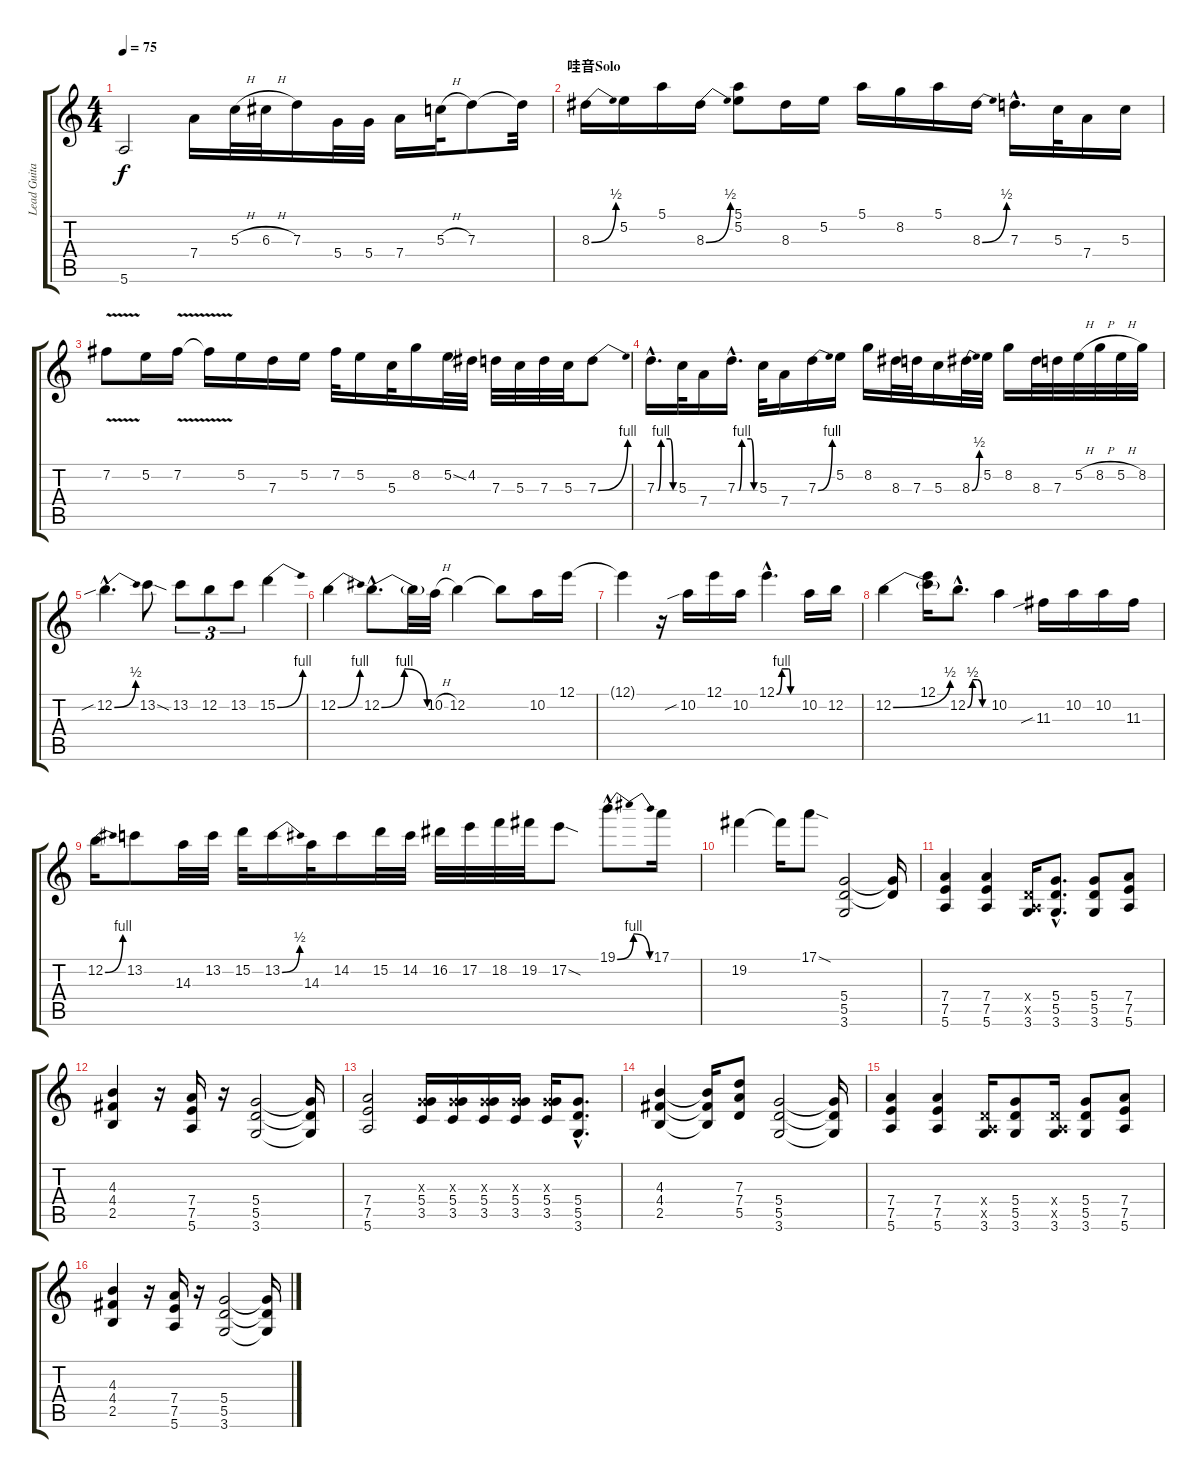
\track ("Lead Guitar" "Lead Guita") {instrument distortionguitar}
\staff {score tabs}
\tuning (E4 B3 G3 D3 A2 E2) {hide}
\ts (4 4)
\tempo 75
\clef g2
\ks c
5.6.2{dy f} 7.4.16 5.3{h}.32 6.3{h}.32 7.3.16 5.4.32 5.4.32 7.4.16 5.3{h}.32 7.3.8 7.3{t}.32 |
\section ("" "哇音Solo")
8.3{be (bend 0 0 60 2)}.16 5.2.16 5.1.16 8.3{be (bend 0 0 60 2)}.16 (5.1 5.2).8 8.3.16 5.2.16 5.1.16 8.2.16 5.1.16 8.3{be (bend 0 0 60 2)}.16 7.3{hac}.16{d} 5.3.32 7.4.16 5.3.16 |
7.2{v}.8 5.2.16 7.2{v}.16 7.2{t}.16 5.2.16 7.3.16 5.2.16 7.2.32 5.2.16 5.3.32 8.2.16 5.2{ss}.32 4.2.32 7.3.32 5.3.32 7.3.32 5.3.32 7.3{be (bend 0 0 60 4)}.8 |
7.3{be (custom 0 0 5 0 15 4 45 4 55 0 60 0) hac}.16{d} 5.3.32 7.4.16 7.3{be (custom 0 0 5 0 15 4 45 4 55 0 60 0) hac}.16{d} 5.3.32 7.4.16 7.3{be (bend 0 0 60 4)}.16 5.2.16 8.2.16 8.3.32 7.3.32 5.3.16 8.3{be (bend 0 0 60 2)}.32 5.2.32 8.2.16 8.3.32 7.3.32 5.2{h}.32 8.2{h}.32 5.2{h}.32 8.2.32 |
12.2{be (bend 0 0 60 2) sib hac}.4{d} 13.2{sod}.8 13.2.8{tu (3 2)} 12.2.8{tu (3 2)} 13.2.8{tu (3 2)} 15.2{be (bend 0 0 60 4)}.4 |
12.2{be (bend 0 0 60 4)}.4 12.2{be (bendrelease 0 0 15 4 45 4 60 0) hac}.8{d} 12.2{t}.32 10.2{h}.32 12.2.4 12.2{t}.8 10.2.16 12.1.16 |
12.1{t}.4 r.16 10.2{sib}.16 12.1.16 10.2.16 12.1{be (custom 0 0 15 4 35 4 40 0 60 0) hac}.4{d} 10.2.16 12.2.16 |
12.2{be (bend 0 0 60 2)}.4 (12.1 12.2{t}).16 12.2{be (custom 0 0 15 2 30 2 45 0 60 0) hac}.8{d} 10.2.4 11.3{sib}.16 10.2.16 10.2.16 11.3.16 |
12.2{be (bend 0 0 60 4)}.16 13.2.8 14.3.32 13.2.32 15.2.32 13.2{be (bend 0 0 60 2)}.16 14.3.32 14.2.16 15.2.32 14.2.32 16.2.32 17.2.32 18.2.32 19.2.32 17.2{sod}.8 19.1{be (bendrelease 0 0 15 4 45 4 60 0) hac}.8{d} 17.1.16 |
19.2.4 19.2{t}.16 17.1{sod}.8 (5.4 5.5 3.6).2 (5.4{t} 5.5{t}).16 |
(7.4 7.5 5.6).4 (7.4 7.5 5.6).4 (0.4{x} 0.5{x} 3.6).16 (5.4{hac} 5.5{hac} 3.6{hac}).8{d} (5.4 5.5 3.6).8 (7.4 7.5 5.6).8 |
(4.3 4.4 2.5).4 r.16 (7.4 7.5 5.6).16 r.16 (5.4 5.5 3.6).2 (5.4{t} 5.5{t} 3.6{t}).16 |
(7.4 7.5 5.6).2 (0.3{x} 5.4 3.5).16 (0.3{x} 5.4 3.5).16 (0.3{x} 5.4 3.5).16 (0.3{x} 5.4 3.5).16 (0.3{x} 5.4 3.5).16 (5.4{hac} 5.5{hac} 3.6{hac}).8{d} |
(4.3 4.4 2.5).4 (4.3{t} 4.4{t} 2.5{t}).16 (7.3 7.4 5.5).8 (5.4 5.5 3.6).2 (5.4{t} 5.5{t} 3.6{t}).16 |
(7.4 7.5 5.6).4 (7.4 7.5 5.6).4 (0.4{x} 0.5{x} 3.6).16 (5.4 5.5 3.6).8 (0.4{x} 0.5{x} 3.6).16 (5.4 5.5 3.6).8 (7.4 7.5 5.6).8 |
(4.3 4.4 2.5).4 r.16 (7.4 7.5 5.6).16 r.16 (5.4 5.5 3.6).2 (5.4{t} 5.5{t} 3.6{t}).16
